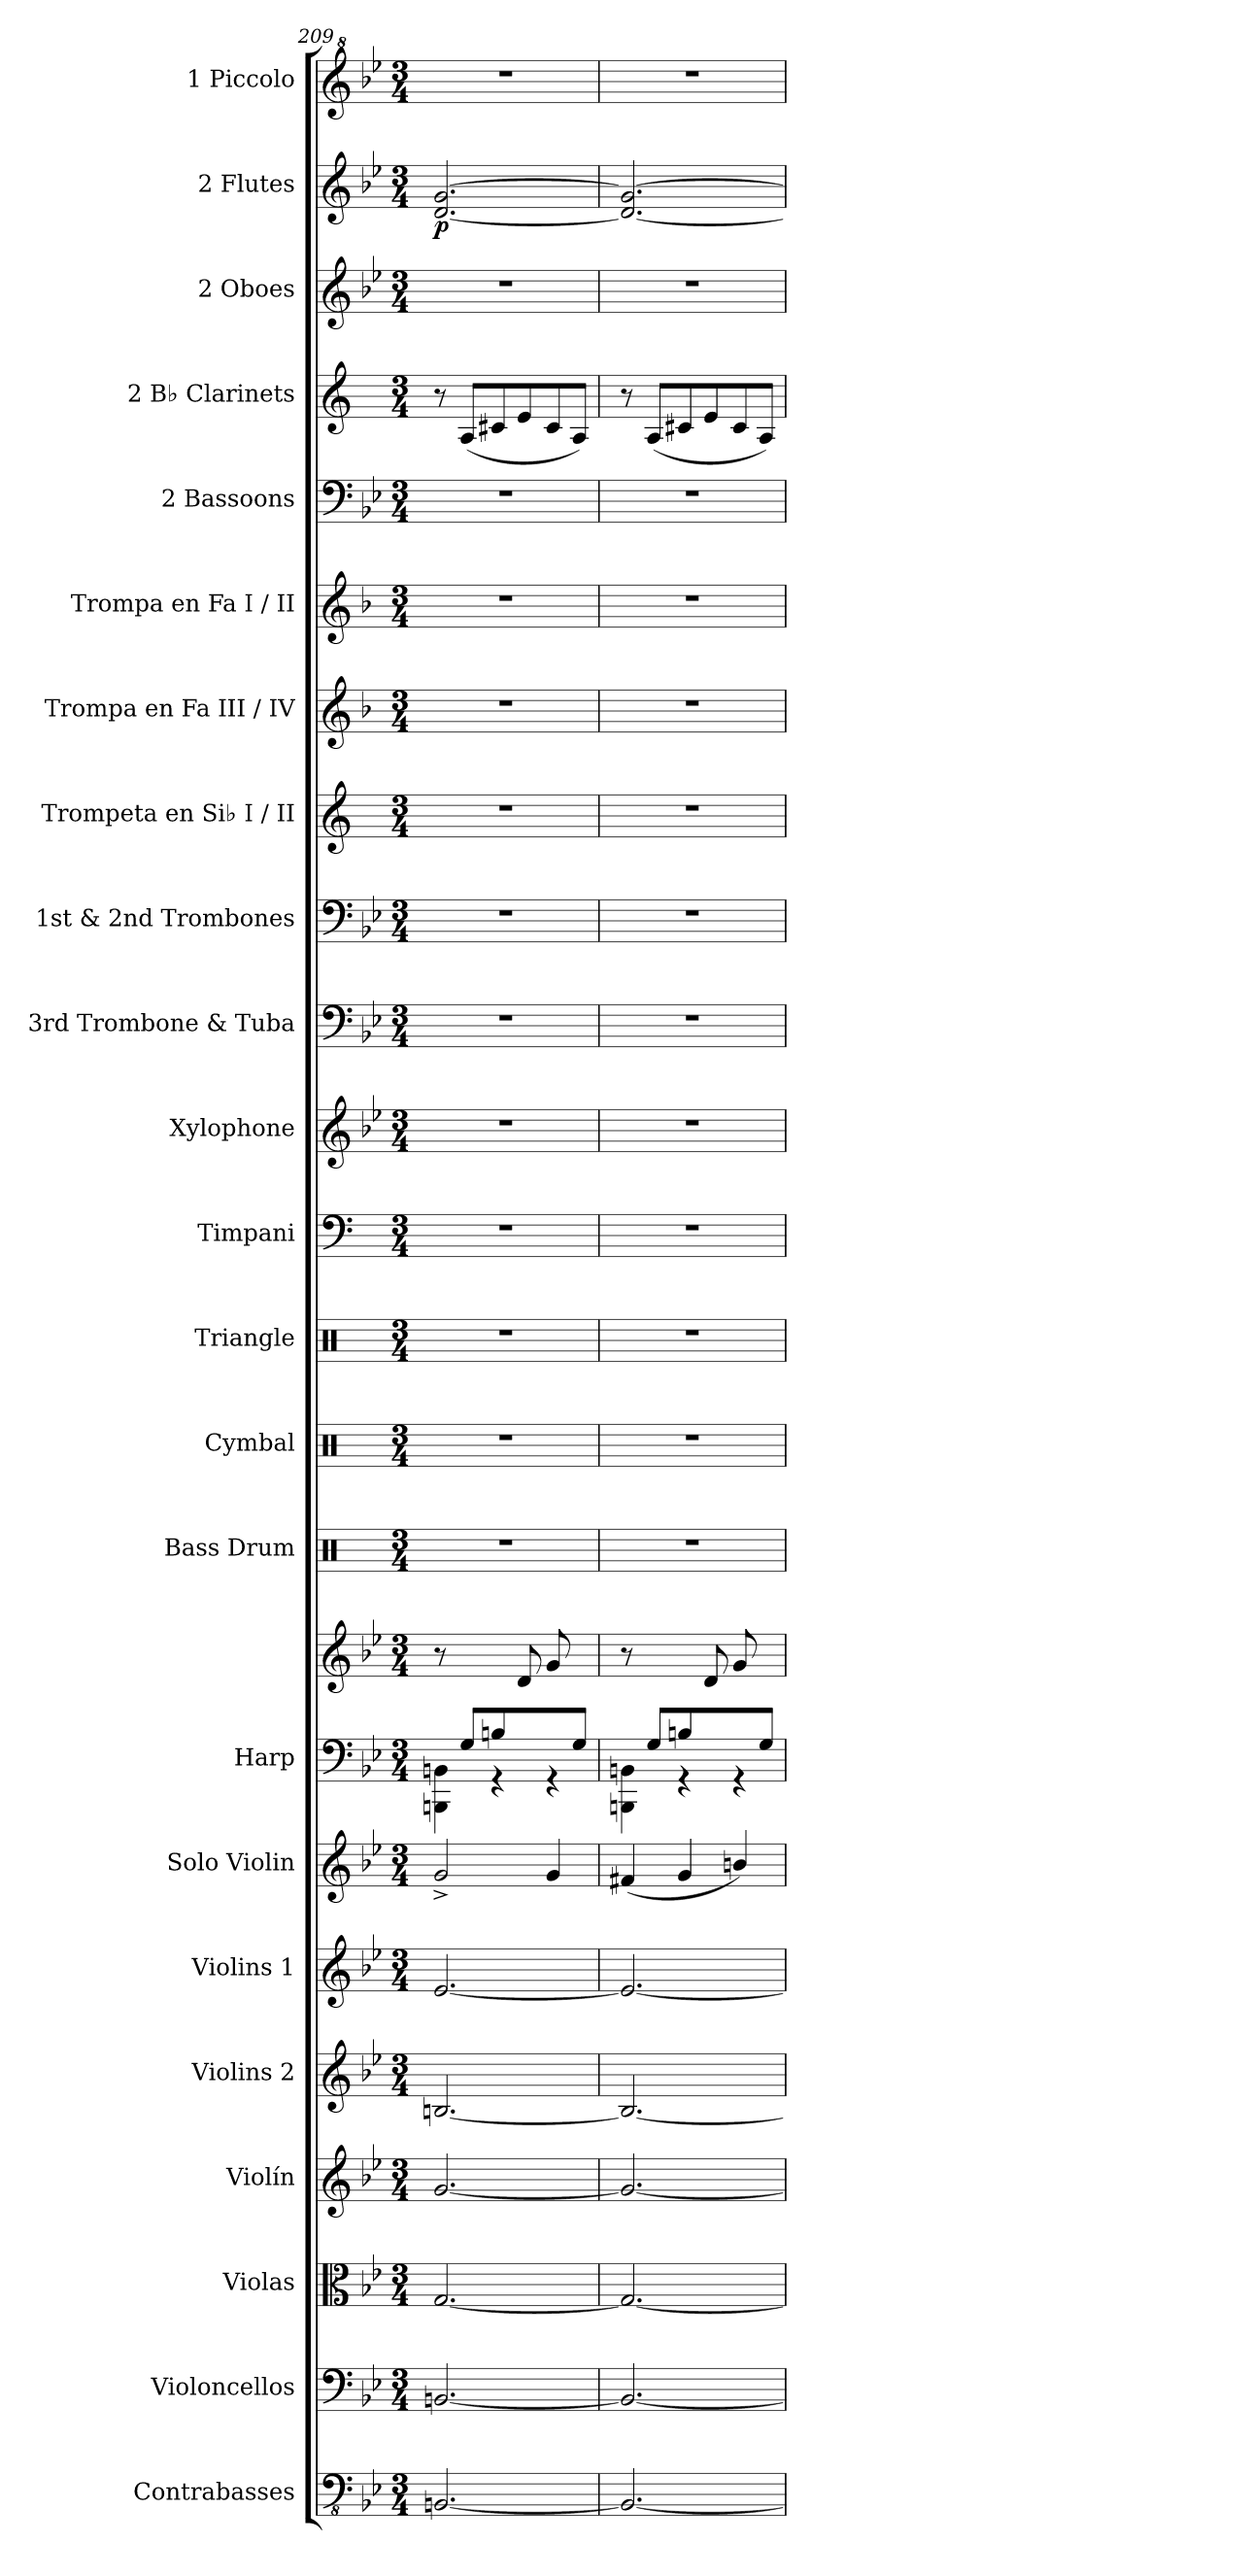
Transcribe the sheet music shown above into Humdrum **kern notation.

**kern	**kern	**kern	**kern	**kern	**kern	**kern	**kern	**kern	**kern	**kern	**kern	**kern	**kern	**kern	**kern	**kern	**kern	**kern	**kern	**kern	**kern	**kern	**dynam	**kern
*part23	*part22	*part21	*part20	*part19	*part18	*part17	*part16	*part16	*part15	*part14	*part13	*part12	*part11	*part10	*part9	*part8	*part7	*part6	*part5	*part4	*part3	*part2	*part2	*part1
*staff24	*staff23	*staff22	*staff21	*staff20	*staff19	*staff18	*staff17	*staff16	*staff15	*staff14	*staff13	*staff12	*staff11	*staff10	*staff9	*staff8	*staff7	*staff6	*staff5	*staff4	*staff3	*staff2	*staff2	*staff1
*I"Contrabasses	*I"Violoncellos	*I"Violas	*I"Violín	*I"Violins 2	*I"Violins 1	*I"Solo Violin	*I"Harp	*	*I"Bass Drum	*I"Cymbal	*I"Triangle	*I"Timpani	*I"Xylophone	*I"3rd Trombone     &amp; Tuba	*I"1st &amp; 2nd Trombones	*I"Trompeta en Si♭  I / II	*I"Trompa en Fa   III / IV	*I"Trompa en Fa I / II	*I"2 Bassoons	*I"2 B♭ Clarinets	*I"2 Oboes	*I"2 Flutes	*	*I"1 Piccolo
*I'Cbs.	*I'Vlcs.	*I'Vlas.	*I'Vln.	*I'Vlns. 2	*I'Vlns. 1	*I'S. Vln.	*I'Hrp.	*	*I'B. Dr.	*I'Cym.	*I'Trgl.	*I'Timp.	*I'Xyl.	*I'3rd Trb. &amp; Tba.	*I'1st &amp; 2nd    Trbs.	*I'Tpt. Si♭  I / II	*I'Trmp. Fa   III / IV	*I'Trmp. Fa I / II	*I'2 Bsns.	*I'2 B♭ Cls.	*I'2 Obs.	*I'2 Fls.	*	*I'1 Picc.
*clefFv4	*clefF4	*clefC3	*clefG2	*clefG2	*clefG2	*clefG2	*clefF4	*clefG2	*clefX	*clefX	*clefX	*clefF4	*clefG2	*clefF4	*clefF4	*clefG2	*clefG2	*clefG2	*clefF4	*clefG2	*clefG2	*clefG2	*	*clefG^2
*	*	*	*	*	*	*	*	*	*	*	*	*	*ITrd-7c-12	*	*	*ITrd1c2	*ITrd4c7	*ITrd4c7	*	*ITrd1c2	*	*	*	*ITrd-7c-12
*k[b-e-]	*k[b-e-]	*k[b-e-]	*k[b-e-]	*k[b-e-]	*k[b-e-]	*k[b-e-]	*k[b-e-]	*k[b-e-]	*k[]	*k[]	*k[]	*k[]	*k[b-e-]	*k[b-e-]	*k[b-e-]	*k[b-e-]	*k[b-e-]	*k[b-e-]	*k[b-e-]	*k[b-e-]	*k[b-e-]	*k[b-e-]	*	*k[b-e-]
*M3/4	*M3/4	*M3/4	*M3/4	*M3/4	*M3/4	*M3/4	*M3/4	*M3/4	*M3/4	*M3/4	*M3/4	*M3/4	*M3/4	*M3/4	*M3/4	*M3/4	*M3/4	*M3/4	*M3/4	*M3/4	*M3/4	*M3/4	*	*M3/4
=209	=209	=209	=209	=209	=209	=209	=209	=209	=209	=209	=209	=209	=209	=209	=209	=209	=209	=209	=209	=209	=209	=209	=209	=209
*	*	*	*	*	*	*	*^	*	*	*	*	*	*	*	*	*	*	*	*	*	*	*	*	*
!	!	!	!	!	!	!	!	!	!	!	!	!	!	!	!	!	!	!	!	!	!	!	!	!LO:DY:b	!
[2.BBBn/	[2.BBn/	[2.G/	[2.g/	[2.Bn/	[2.e-/	2g^/	8ryy	4BBBn\ 4BBn\	8r	2.r	2.r	2.r	2.r	2.r	2.r	2.r	2.r	2.r	2.r	2.r	8r	2.r	[2.d/ [2.g/	p	2.r
.	.	.	.	.	.	.	8G/L	.	4ryy	.	.	.	.	.	.	.	.	.	.	.	(<8G/L	.	.	.	.
.	.	.	.	.	.	.	8Bn/	4r	.	.	.	.	.	.	.	.	.	.	.	.	8Bn/	.	.	.	.
.	.	.	.	.	.	.	4ryy	.	8d/	.	.	.	.	.	.	.	.	.	.	.	8d/	.	.	.	.
.	.	.	.	.	.	4g/	.	4r	8g/	.	.	.	.	.	.	.	.	.	.	.	8B/	.	.	.	.
.	.	.	.	.	.	.	8G/J	.	8ryy	.	.	.	.	.	.	.	.	.	.	.	8G/J)	.	.	.	.
=210	=210	=210	=210	=210	=210	=210	=210	=210	=210	=210	=210	=210	=210	=210	=210	=210	=210	=210	=210	=210	=210	=210	=210	=210	=210
2.BBB/_	2.BB/_	2.G/_	2.g/_	2.B/_	2.e-/_	(<4f#X/	8ryy	4BBBn\ 4BBn\	8r	2.r	2.r	2.r	2.r	2.r	2.r	2.r	2.r	2.r	2.r	2.r	8r	2.r	2.d/_ 2.g/_	.	2.r
.	.	.	.	.	.	.	8G/L	.	4ryy	.	.	.	.	.	.	.	.	.	.	.	(<8G/L	.	.	.	.
.	.	.	.	.	.	4g/	8Bn/	4r	.	.	.	.	.	.	.	.	.	.	.	.	8Bn/	.	.	.	.
.	.	.	.	.	.	.	4ryy	.	8d/	.	.	.	.	.	.	.	.	.	.	.	8d/	.	.	.	.
.	.	.	.	.	.	4bn/)	.	4r	8g/	.	.	.	.	.	.	.	.	.	.	.	8B/	.	.	.	.
.	.	.	.	.	.	.	8G/J	.	8ryy	.	.	.	.	.	.	.	.	.	.	.	8G/J)	.	.	.	.
*	*	*	*	*	*	*	*v	*v	*	*	*	*	*	*	*	*	*	*	*	*	*	*	*	*	*
=	=	=	=	=	=	=	=	=	=	=	=	=	=	=	=	=	=	=	=	=	=	=	=	=
*-	*-	*-	*-	*-	*-	*-	*-	*-	*-	*-	*-	*-	*-	*-	*-	*-	*-	*-	*-	*-	*-	*-	*-	*-
